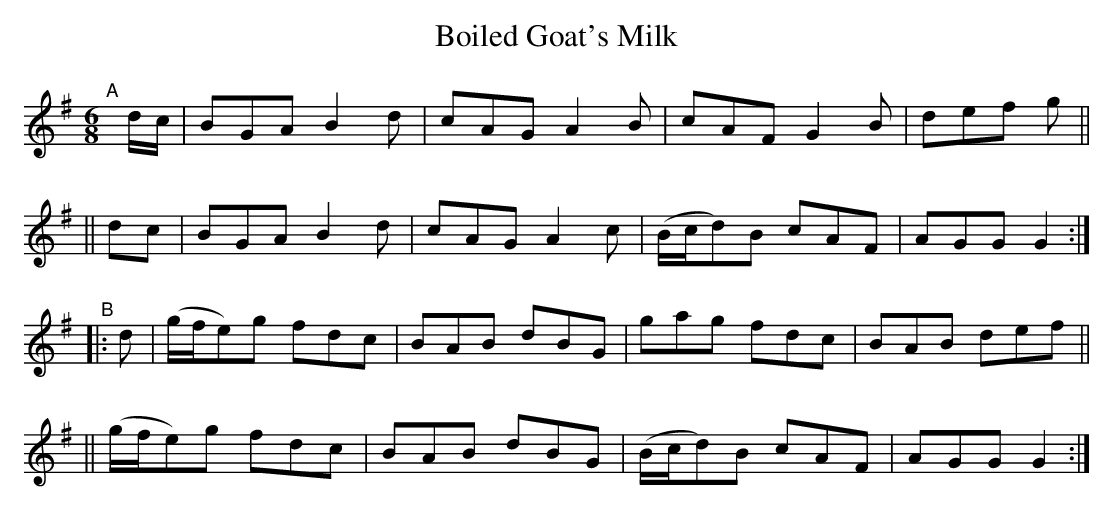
X:1
T: Boiled Goat's Milk
M: 6/8
L: 1/8
K: G
"^A"\
[|]d/c/| BGA B2d | cAG A2B | cAF G2B | def g ||
|| dc  | BGA B2d | cAG A2c | (B/c/d)B cAF | AGG G2 :|
"^B"|: d \
|  (g/f/e)g fdc | BAB dBG | gag fdc | BAB def ||
|| (g/f/e)g fdc | BAB dBG | (B/c/d)B cAF | AGG G2 :|
